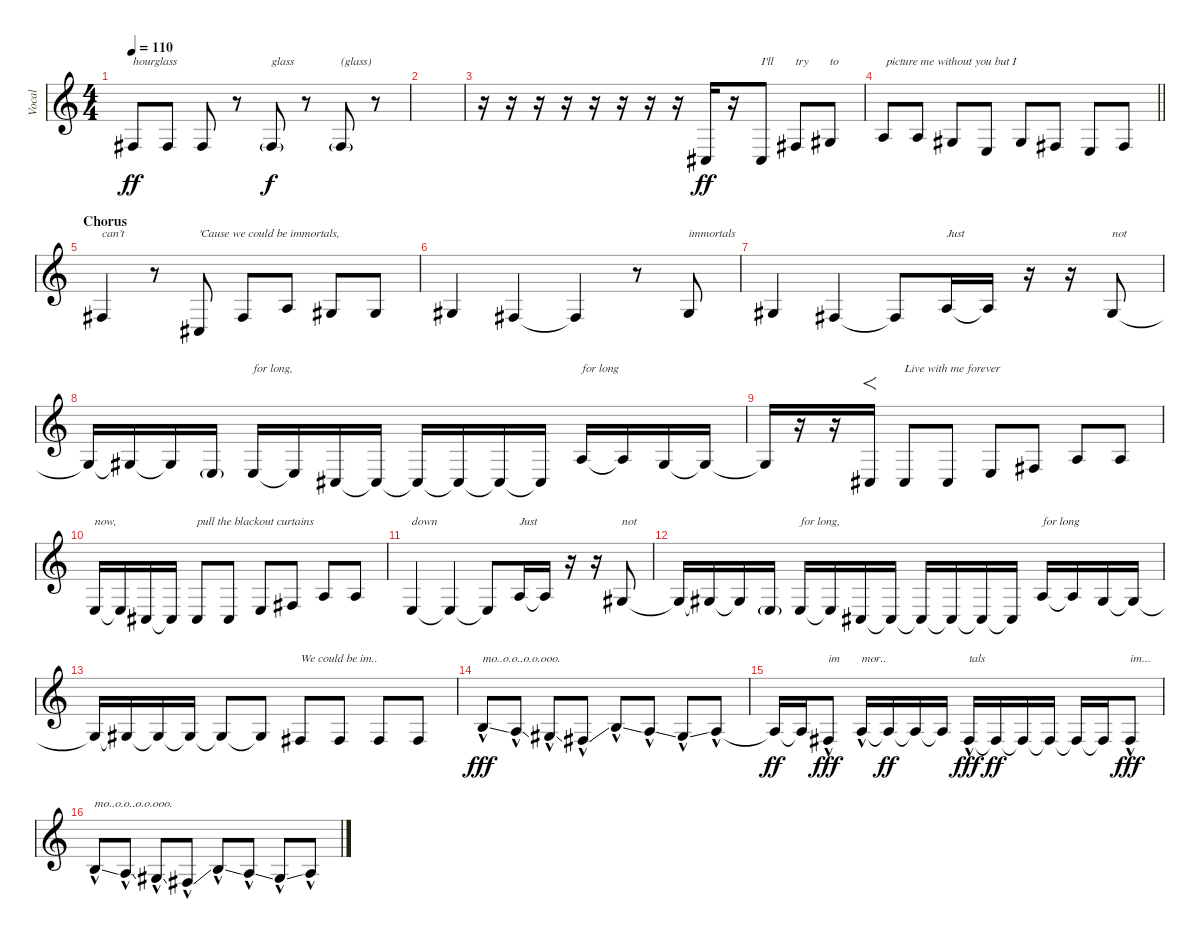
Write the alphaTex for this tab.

\track ("Vocal" "Vocal") {instrument lead2sawtooth}
\staff {score}
\tuning (E4 B3 G3 D3 A2 E2) {hide}
\ts (4 4)
\tempo 110
\clef g2
\ks c
4.4.8{txt "hourglass" dy ff} 4.4.8 4.4.8 r.8 4.4{g}.8{txt "glass" dy f} r.8 4.4{g}.8{txt "(glass)"} r.8 |
|
r.16 r.16 r.16 r.16 r.16 r.16 r.16 r.16 4.5{pm}.16{dy ff} r.16 4.5.8{txt "I'll"} 4.4.8{txt "try"} 1.3.8{txt "to"} |
\barLineRight lightlight
2.3.8{txt " picture me without you but I "} 2.3.8 1.3.8 2.4.8 1.3.8 4.4.8 2.4.8 4.4.8 |
\section ("" "Chorus")
4.4.4{txt "can’t"} r.8 4.5.8{txt "'Cause we could be immortals, "} 4.4.8 2.3.8 1.3.8 1.3.8 |
1.3{be (custom 0 0 10 2 20 2 30 0 60 0)}.4 4.4.4 4.4{t}.4 r.8 1.3.8{txt "immortals"} |
1.3{be (custom 0 0 10 2 20 2 30 0 60 0)}.4 4.4.4 4.4{t}.8 2.3.16{txt "Just"} 2.3{t}.16 r.16 r.16 1.3.8{txt "not"} |
1.3{t}.16 1.3{t}.16 1.3{t}.16 2.4{g}.16 2.4.16{txt "for long,"} 2.4{t}.16 4.5.16 4.5{t}.16 4.5{t}.16 4.5{t}.16 4.5{t}.16 4.5{t}.16 2.3.16{txt "for long"} 2.3{t}.16 6.4.16 6.4{t}.16 |
6.4{t}.16 r.16 r.16 4.5.16{f} 4.5.8{txt "Live with me forever "} 4.5.8 2.4.8 4.4.8 2.3.8 2.3.8 |
2.4.16{txt "now, "} 2.4{t}.16 4.5.16 4.5{t}.16 4.5.8{txt "pull the blackout curtains"} 4.5.8 2.4.8 4.4.8 2.3.8 2.3.8 |
2.4.4{txt "down"} 2.4{t}.4 2.4{t}.8 2.3.16{txt "Just"} 2.3{t}.16 r.16 r.16 1.3.8{txt "not"} |
1.3{t}.16 1.3{t}.16 1.3{t}.16 2.4{g}.16 2.4.16{txt "for long,"} 2.4{t}.16 4.5.16 4.5{t}.16 4.5{t}.16 4.5{t}.16 4.5{t}.16 4.5{t}.16 2.3.16{txt "for long"} 2.3{t}.16 6.4.16 6.4{t}.16 |
6.4{t}.16 6.4{t}.16 6.4{t}.16 6.4{t}.16 6.4{t}.8 6.4{t}.8 4.4.8{txt "We could be im.."} 4.4.8 4.4.8 4.4.8 |
9.4{ss hac}.8{txt "mo..o.o..o.o.ooo." dy fff} 7.4{ss hac}.8 6.4{ss hac}.8 4.4{ss hac}.8 9.4{ss hac}.8 7.4{ss hac}.8 6.4{ss hac}.8 7.4{hac}.8 |
7.4{t}.16{dy ff} 7.4{t}.16 4.4{hac}.8{txt "im" dy fff} 7.4{hac}.16{txt "mor.."} 7.4{t}.16{dy ff} 7.4{t}.16 7.4{t}.16 4.4{hac}.16{txt "tals" dy fff} 4.4{t}.16{dy ff} 4.4{t}.16 4.4{t}.16 4.4{t}.16 4.4{t}.16 4.4{hac}.8{txt "im..." dy fff} |
9.4{ss hac}.8{txt "mo..o.o..o.o.ooo."} 7.4{ss hac}.8 6.4{ss hac}.8 4.4{ss hac}.8 9.4{ss hac}.8 7.4{ss hac}.8 6.4{ss hac}.8 7.4{hac}.8
